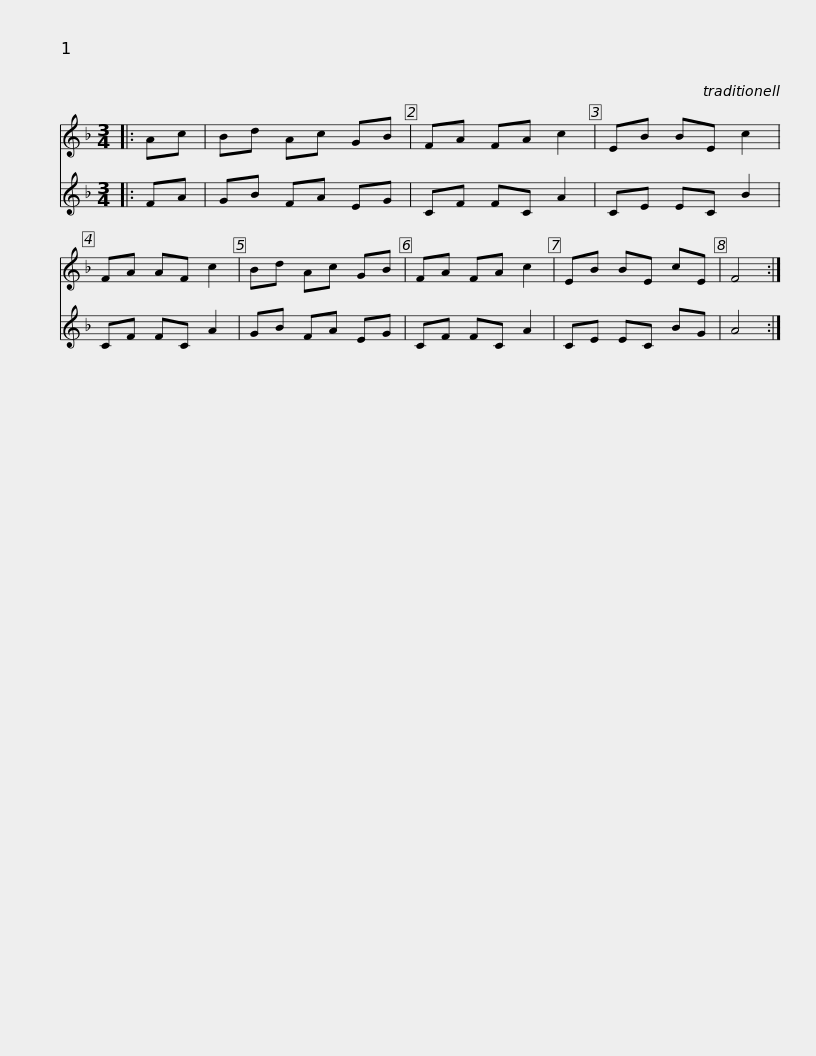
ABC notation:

X:1
%%score 1 2
L:1/8
M:3/4
I:linebreak $
K:F
V:1 treble
V:2 treble
V:1
|: Ac | Bd Ac GB | FA FA c2 | EB BE c2 | FA AF c2 | %5
 Bd Ac GB | FA FA c2 | EB BE cE | F4 :| %9
V:2
|: FA | GB FA EG | CF FC A2 | CE EC B2 | CF FC A2 | %5
 GB FA EG | CF FC A2 | CE EC BG | A4 :| %9
